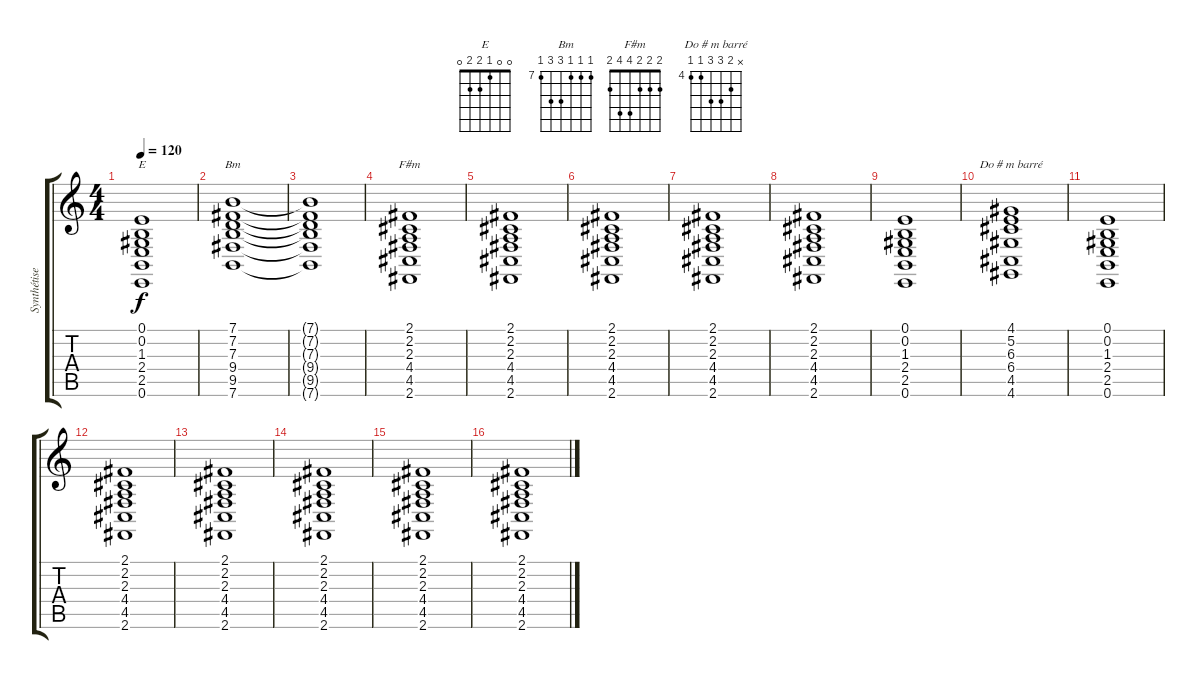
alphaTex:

\track ("Synthétiseur" "Synthétise") {instrument synthstrings1}
\staff {score tabs}
\tuning (E4 B3 G3 D3 A2 E2) {hide}
\chord ("E" 0 0 1 2 2 0)
\chord ("Bm" 7 7 7 9 9 7) {firstfret 7}
\chord ("F#m" 2 2 2 4 4 2)
\chord ("Do # m barré" x 5 6 6 4 4) {firstfret 4}
\ts (4 4)
\tempo 120
\clef g2
\ks c
(0.1 0.2 1.3 2.4 2.5 0.6).1{ch "E" dy f} |
(7.1 7.2 7.3 9.4 9.5 7.6).1{ch "Bm"} |
(7.1{t} 7.2{t} 7.3{t} 9.4{t} 9.5{t} 7.6{t}).1 |
(2.1 2.2 2.3 4.4 4.5 2.6).1{ch "F#m"} |
(2.1 2.2 2.3 4.4 4.5 2.6).1 |
(2.1 2.2 2.3 4.4 4.5 2.6).1 |
(2.1 2.2 2.3 4.4 4.5 2.6).1 |
(2.1 2.2 2.3 4.4 4.5 2.6).1 |
(0.1 0.2 1.3 2.4 2.5 0.6).1 |
(4.1 5.2 6.3 6.4 4.5 4.6).1{ch "Do # m barré"} |
(0.1 0.2 1.3 2.4 2.5 0.6).1 |
(2.1 2.2 2.3 4.4 4.5 2.6).1 |
(2.1 2.2 2.3 4.4 4.5 2.6).1 |
(2.1 2.2 2.3 4.4 4.5 2.6).1 |
(2.1 2.2 2.3 4.4 4.5 2.6).1 |
(2.1 2.2 2.3 4.4 4.5 2.6).1
